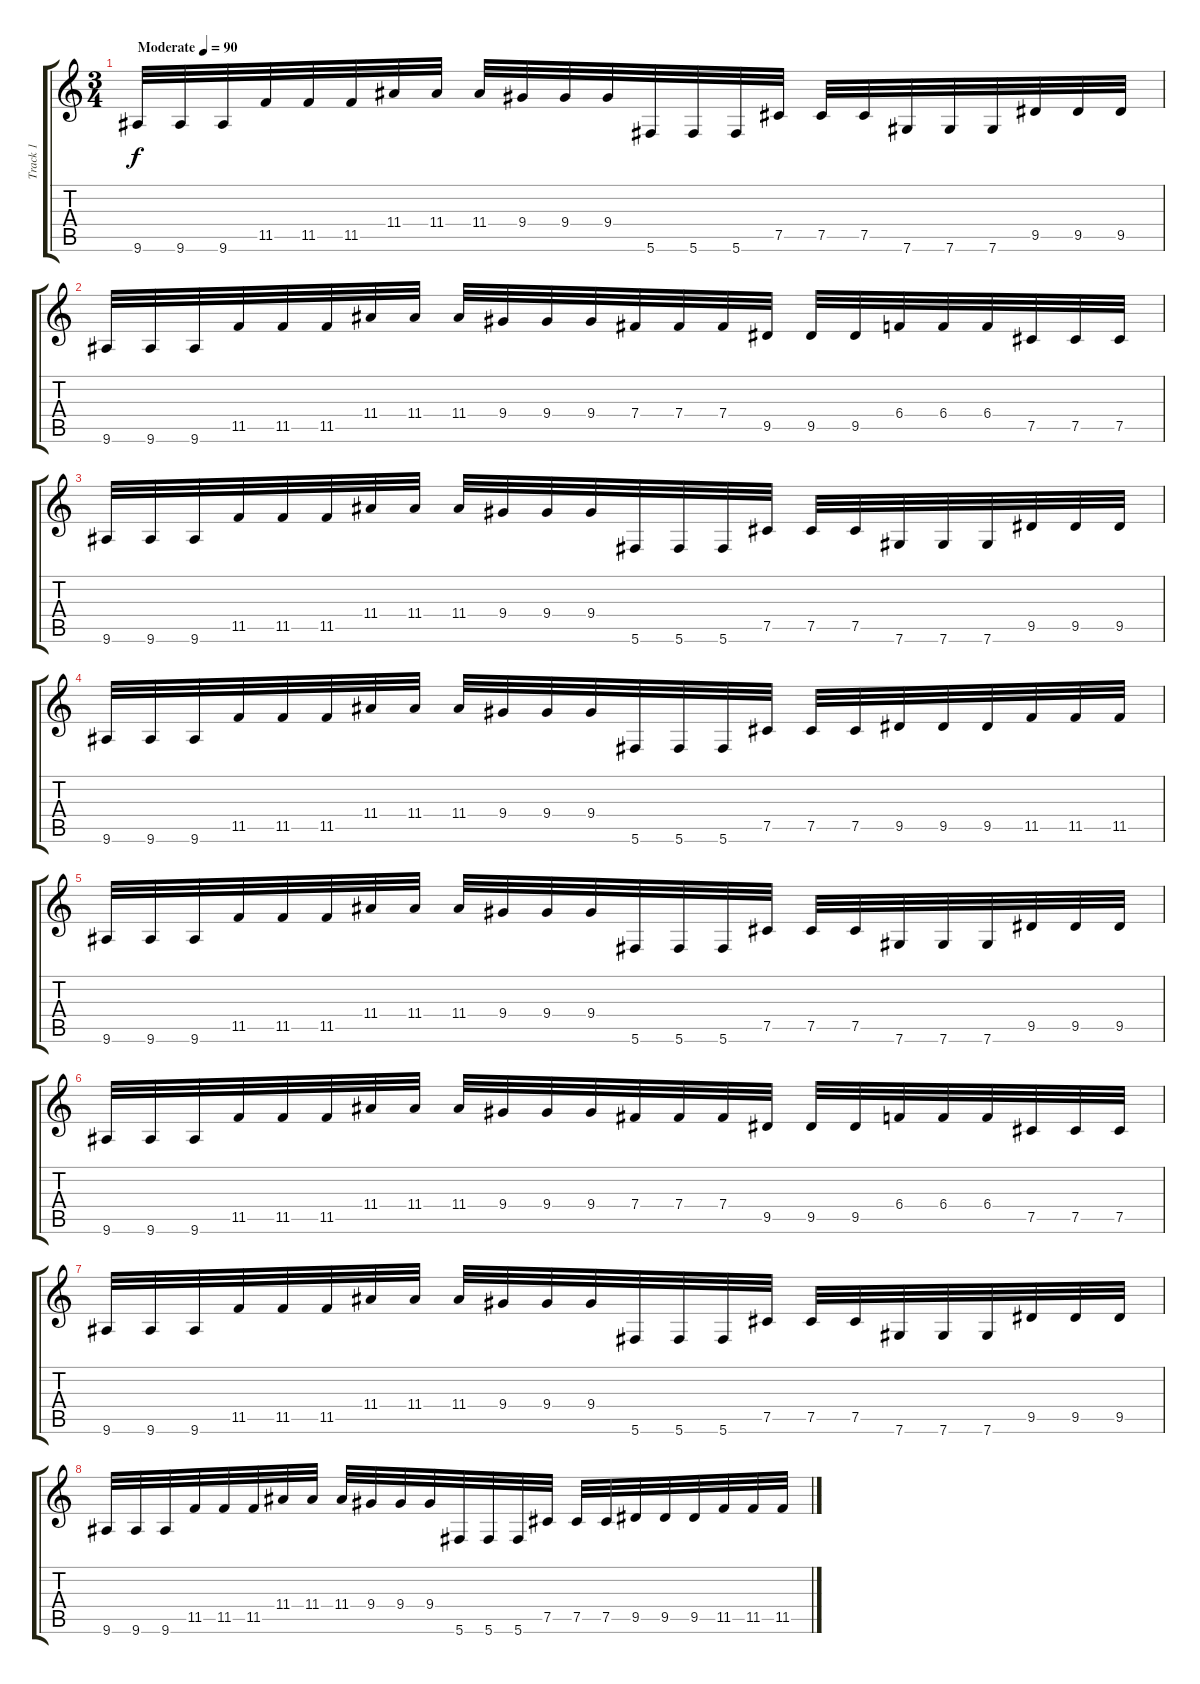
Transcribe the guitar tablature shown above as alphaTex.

\track ("Track 1" "Track 1") {instrument distortionguitar}
\staff {score tabs}
\tuning (Db4 Ab3 E3 B2 Gb2 Db2) {hide}
\ts (3 4)
\tempo (90 "Moderate")
\clef g2
\ks c
9.6.32{dy f instrument distortionguitar} 9.6.32 9.6.32 11.5.32 11.5.32 11.5.32 11.4.32 11.4.32 11.4.32 9.4.32 9.4.32 9.4.32 5.6.32 5.6.32 5.6.32 7.5.32 7.5.32 7.5.32 7.6.32 7.6.32 7.6.32 9.5.32 9.5.32 9.5.32 |
9.6.32 9.6.32 9.6.32 11.5.32 11.5.32 11.5.32 11.4.32 11.4.32 11.4.32 9.4.32 9.4.32 9.4.32 7.4.32 7.4.32 7.4.32 9.5.32 9.5.32 9.5.32 6.4.32 6.4.32 6.4.32 7.5.32 7.5.32 7.5.32 |
9.6.32 9.6.32 9.6.32 11.5.32 11.5.32 11.5.32 11.4.32 11.4.32 11.4.32 9.4.32 9.4.32 9.4.32 5.6.32 5.6.32 5.6.32 7.5.32 7.5.32 7.5.32 7.6.32 7.6.32 7.6.32 9.5.32 9.5.32 9.5.32 |
9.6.32 9.6.32 9.6.32 11.5.32 11.5.32 11.5.32 11.4.32 11.4.32 11.4.32 9.4.32 9.4.32 9.4.32 5.6.32 5.6.32 5.6.32 7.5.32 7.5.32 7.5.32 9.5.32 9.5.32 9.5.32 11.5.32 11.5.32 11.5.32 |
9.6.32 9.6.32 9.6.32 11.5.32 11.5.32 11.5.32 11.4.32 11.4.32 11.4.32 9.4.32 9.4.32 9.4.32 5.6.32 5.6.32 5.6.32 7.5.32 7.5.32 7.5.32 7.6.32 7.6.32 7.6.32 9.5.32 9.5.32 9.5.32 |
9.6.32 9.6.32 9.6.32 11.5.32 11.5.32 11.5.32 11.4.32 11.4.32 11.4.32 9.4.32 9.4.32 9.4.32 7.4.32 7.4.32 7.4.32 9.5.32 9.5.32 9.5.32 6.4.32 6.4.32 6.4.32 7.5.32 7.5.32 7.5.32 |
9.6.32 9.6.32 9.6.32 11.5.32 11.5.32 11.5.32 11.4.32 11.4.32 11.4.32 9.4.32 9.4.32 9.4.32 5.6.32 5.6.32 5.6.32 7.5.32 7.5.32 7.5.32 7.6.32 7.6.32 7.6.32 9.5.32 9.5.32 9.5.32 |
9.6.32 9.6.32 9.6.32 11.5.32 11.5.32 11.5.32 11.4.32 11.4.32 11.4.32 9.4.32 9.4.32 9.4.32 5.6.32 5.6.32 5.6.32 7.5.32 7.5.32 7.5.32 9.5.32 9.5.32 9.5.32 11.5.32 11.5.32 11.5.32
